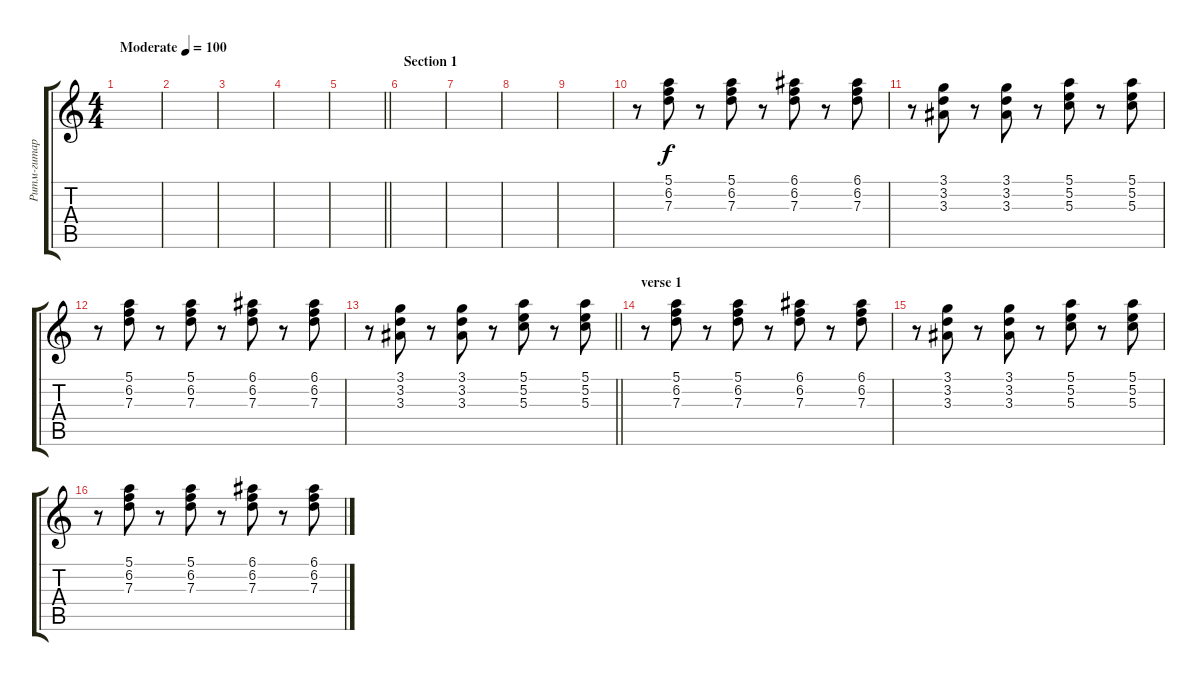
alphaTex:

\track ("Ритм-гитара (Чистый)" "Ритм-гитар") {instrument acousticguitarsteel}
\staff {score tabs}
\tuning (E4 B3 G3 D3 A2 D2) {hide}
\ts (4 4)
\tempo (100 "Moderate")
\clef g2
\ks c
|
|
|
|
\barLineRight lightlight
|
\section ("" "Section 1")
|
|
|
|
r.8 (5.1 6.2 7.3).8 r.8 (5.1 6.2 7.3).8 r.8 (6.1 6.2 7.3).8 r.8 (6.1 6.2 7.3).8 |
r.8 (3.1 3.2 3.3).8 r.8 (3.1 3.2 3.3).8 r.8 (5.1 5.2 5.3).8 r.8 (5.1 5.2 5.3).8 |
r.8 (5.1 6.2 7.3).8 r.8 (5.1 6.2 7.3).8 r.8 (6.1 6.2 7.3).8 r.8 (6.1 6.2 7.3).8 |
\barLineRight lightlight
r.8 (3.1 3.2 3.3).8 r.8 (3.1 3.2 3.3).8 r.8 (5.1 5.2 5.3).8 r.8 (5.1 5.2 5.3).8 |
\section ("" "verse 1")
r.8 (5.1 6.2 7.3).8 r.8 (5.1 6.2 7.3).8 r.8 (6.1 6.2 7.3).8 r.8 (6.1 6.2 7.3).8 |
r.8 (3.1 3.2 3.3).8 r.8 (3.1 3.2 3.3).8 r.8 (5.1 5.2 5.3).8 r.8 (5.1 5.2 5.3).8 |
r.8 (5.1 6.2 7.3).8 r.8 (5.1 6.2 7.3).8 r.8 (6.1 6.2 7.3).8 r.8 (6.1 6.2 7.3).8
